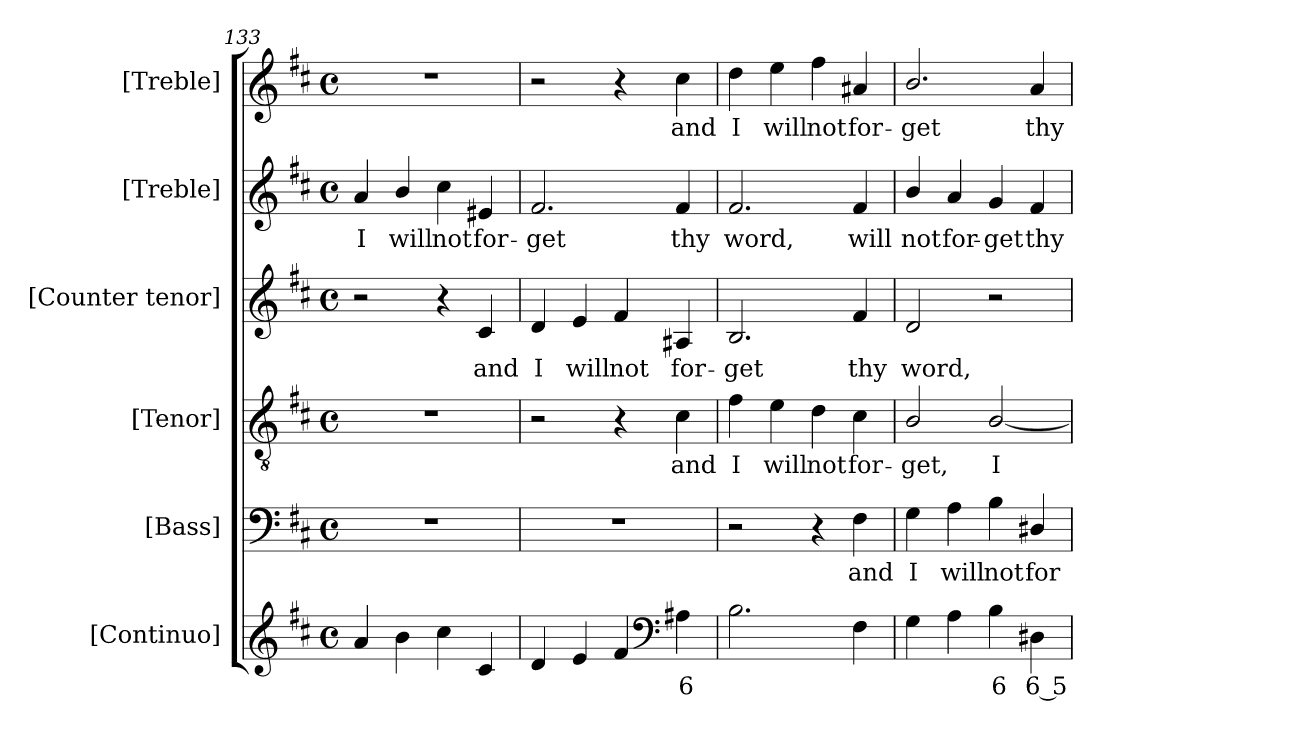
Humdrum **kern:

**kern	**text	**kern	**text	**kern	**text	**kern	**text	**kern	**text	**kern	**text
*part6	*part6	*part5	*part5	*part4	*part4	*part3	*part3	*part2	*part2	*part1	*part1
*staff6	*staff6	*staff5	*staff5	*staff4	*staff4	*staff3	*staff3	*staff2	*staff2	*staff1	*staff1
*I"[Continuo]	*	*I"[Bass]	*	*I"[Tenor]	*	*I"[Counter tenor]	*	*I"[Treble]	*	*I"[Treble]	*
*I'Cont.	*	*I'B.	*	*I'T.	*	*	*	*	*	*	*
!!LO:LB:g=z
*clefG2	*	*clefF4	*	*clefGv2	*	*clefG2	*	*clefG2	*	*clefG2	*
*	*	*	*	*ITrd7c12	*	*	*	*	*	*	*
*k[f#c#]	*	*k[f#c#]	*	*k[f#c#]	*	*k[f#c#]	*	*k[f#c#]	*	*k[f#c#]	*
*D:	*	*D:	*	*D:	*	*D:	*	*D:	*	*D:	*
*M4/4	*	*M4/4	*	*M4/4	*	*M4/4	*	*M4/4	*	*M4/4	*
*met(c)	*	*met(c)	*	*met(c)	*	*met(c)	*	*met(c)	*	*met(c)	*
=133	=133	=133	=133	=133	=133	=133	=133	=133	=133	=133	=133
!	!	!	!	!	!	!	!	!	!LO:LY:b:color=#000000	!	!
4ai/	.	1r	.	1r	.	2r	.	4ai/	I	1r	.
!	!	!	!	!	!	!	!	!	!LO:LY:b:color=#000000	!	!
4bi\	.	.	.	.	.	.	.	4bi/	will	.	.
!	!	!	!	!	!	!	!	!	!LO:LY:b:color=#000000	!	!
4cc#i\	.	.	.	.	.	4r	.	4cc#i\	not	.	.
!	!	!	!	!	!	!	!LO:LY:b:color=#000000	!	!	!	!
!	!	!	!	!	!	!	!	!	!LO:LY:b:color=#000000	!	!
4c#i/	.	.	.	.	.	4c#i/	and	4e#Xi/	for-	.	.
=134	=134	=134	=134	=134	=134	=134	=134	=134	=134	=134	=134
!	!	!	!	!	!	!	!LO:LY:b:color=#000000	!	!	!	!
!	!	!	!	!	!	!	!	!	!LO:LY:b:color=#000000	!	!
4di/	.	1r	.	2r	.	4di/	I	2.f#i/	-get	2r	.
!	!	!	!	!	!	!	!LO:LY:b:color=#000000	!	!	!	!
4ei/	.	.	.	.	.	4ei/	will	.	.	.	.
!	!	!	!	!	!	!	!LO:LY:b:color=#000000	!	!	!	!
4f#i/	.	.	.	4r	.	4f#i/	not	.	.	4r	.
*clefF4	*	*	*	*	*	*	*	*	*	*	*
!	!LO:LY:b:color=#000000	!	!	!	!	!	!	!	!	!	!
!	!	!	!	!	!LO:LY:b:color=#000000	!	!	!	!	!	!
!	!	!	!	!	!	!	!LO:LY:b:color=#000000	!	!	!	!
!	!	!	!	!	!	!	!	!	!LO:LY:b:color=#000000	!	!
!	!	!	!	!	!	!	!	!	!	!	!LO:LY:b:color=#000000
4A#Xi\	6	.	.	4C#i\	and	4A#Xi/	for-	4f#i/	thy	4cc#i\	and
=135	=135	=135	=135	=135	=135	=135	=135	=135	=135	=135	=135
!	!	!	!	!	!LO:LY:b:color=#000000	!	!	!	!	!	!
!	!	!	!	!	!	!	!LO:LY:b:color=#000000	!	!	!	!
!	!	!	!	!	!	!	!	!	!LO:LY:b:color=#000000	!	!
!	!	!	!	!	!	!	!	!	!	!	!LO:LY:b:color=#000000
2.Bi\	.	2r	.	4F#i\	I	2.Bi/	-get	2.f#i/	word,	4ddi\	I
!	!	!	!	!	!LO:LY:b:color=#000000	!	!	!	!	!	!
!	!	!	!	!	!	!	!	!	!	!	!LO:LY:b:color=#000000
.	.	.	.	4Ei\	will	.	.	.	.	4eei\	will
!	!	!	!	!	!LO:LY:b:color=#000000	!	!	!	!	!	!
!	!	!	!	!	!	!	!	!	!	!	!LO:LY:b:color=#000000
.	.	4r	.	4Di\	not	.	.	.	.	4ff#i\	not
!	!	!	!LO:LY:b:color=#000000	!	!	!	!	!	!	!	!
!	!	!	!	!	!LO:LY:b:color=#000000	!	!	!	!	!	!
!	!	!	!	!	!	!	!LO:LY:b:color=#000000	!	!	!	!
!	!	!	!	!	!	!	!	!	!LO:LY:b:color=#000000	!	!
!	!	!	!	!	!	!	!	!	!	!	!LO:LY:b:color=#000000
4F#i\	.	4F#i\	and	4C#i\	for-	4f#i/	thy	4f#i/	will	4a#Xi/	for-
=136	=136	=136	=136	=136	=136	=136	=136	=136	=136	=136	=136
!	!	!	!LO:LY:b:color=#000000	!	!	!	!	!	!	!	!
!	!	!	!	!	!LO:LY:b:color=#000000	!	!	!	!	!	!
!	!	!	!	!	!	!	!LO:LY:b:color=#000000	!	!	!	!
!	!	!	!	!	!	!	!	!	!LO:LY:b:color=#000000	!	!
!	!	!	!	!	!	!	!	!	!	!	!LO:LY:b:color=#000000
4Gi\	.	4Gi\	I	2BBi/	-get,	2di/	word,	4bi/	not	2.bi/	-get
!	!	!	!LO:LY:b:color=#000000	!	!	!	!	!	!	!	!
!	!	!	!	!	!	!	!	!	!LO:LY:b:color=#000000	!	!
4Ai\	.	4Ai\	will	.	.	.	.	4ai/	for-	.	.
!	!LO:LY:b:color=#000000	!	!	!	!	!	!	!	!	!	!
!	!	!	!LO:LY:b:color=#000000	!	!	!	!	!	!	!	!
!	!	!	!	!	!LO:LY:b:color=#000000	!	!	!	!	!	!
!	!	!	!	!	!	!	!	!	!LO:LY:b:color=#000000	!	!
4Bi\	6	4Bi\	not	[2BBi/	I	2r	.	4gi/	-get	.	.
!	!LO:LY:b:color=#000000	!	!	!	!	!	!	!	!	!	!
!	!	!	!LO:LY:b:color=#000000	!	!	!	!	!	!	!	!
!	!	!	!	!	!	!	!	!	!LO:LY:b:color=#000000	!	!
!	!	!	!	!	!	!	!	!	!	!	!LO:LY:b:color=#000000
4D#Xi\	6 5	4D#Xi/	for-	.	.	.	.	4f#i/	thy	4ai/	thy
=	=	=	=	=	=	=	=	=	=	=	=
*-	*-	*-	*-	*-	*-	*-	*-	*-	*-	*-	*-
